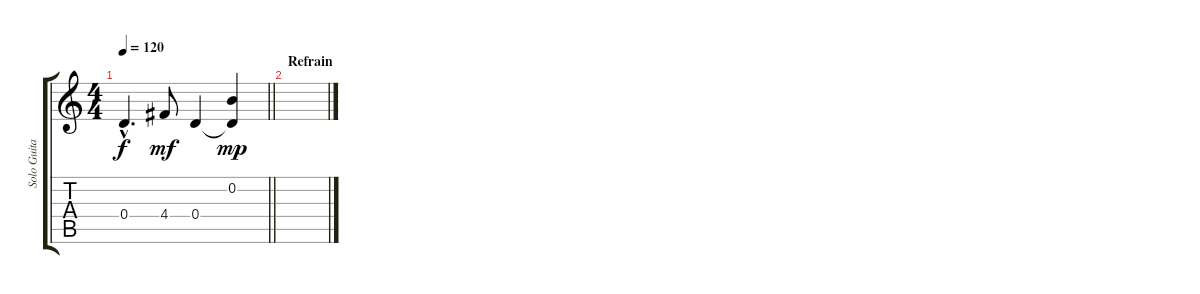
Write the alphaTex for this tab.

\track ("Solo Guitar" "Solo Guita") {instrument electricguitarclean}
\staff {score tabs}
\tuning (E4 B3 G3 D3 G2 C2) {hide}
\ts (4 4)
\tempo 120
\clef g2
\barLineRight lightlight
\ks c
0.4{hac t}.4{d dy f} 4.4.8{dy mf} 0.4.4 (0.2 0.4{t}).4{dy mp} |
\section ("" "Refrain")
